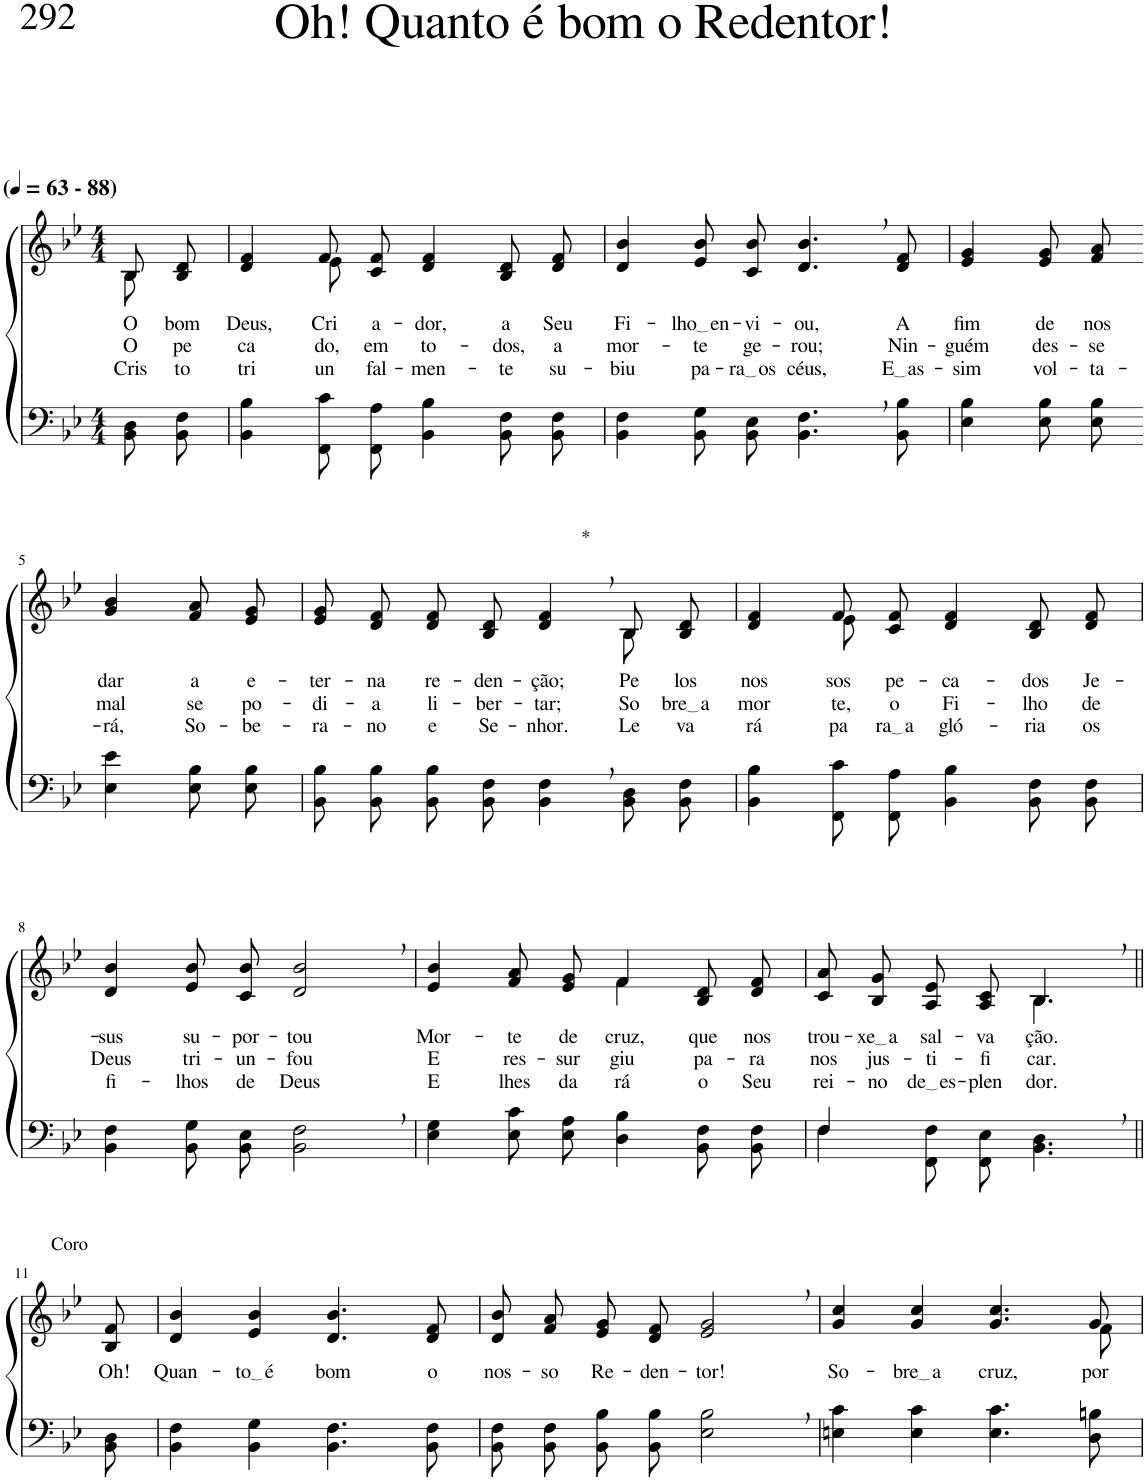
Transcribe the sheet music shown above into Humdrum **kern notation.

**kern	**kern	**text	**text	**text
*part2	*part1	*part1	*part1	*part1
*staff2	*staff1	*staff1	*staff1	*staff1
*I"Parte III e IV	*I"Parte I e II	*	*	*
*clefF4	*clefG2	*	*	*
*k[b-e-]	*k[b-e-]	*	*	*
*M4/4	*M4/4	*	*	*
*MM63	*MM63	*	*	*
=1	=1	=1	=1	=1
*	*^	*	*	*
!	!LO:TX:a:B:t=(	!	!	!	!
!	!LO:TX:a:B:t=- 88)	!	!	!	!
!	!	!	!LO:LY:b	!LO:LY:b	!LO:LY:b
8BB-\ 8D\L	8B-/L	8B-\	O	O	Cris-
!	!	!	!LO:LY:b	!LO:LY:b	!LO:LY:b
8BB-\ 8F\J	8B-/ 8d/J	8ryy	bom	pe-	-to
=2	=2	=2	=2	=2	=2
!	!	!	!LO:LY:b	!LO:LY:b	!LO:LY:b
4BB-\ 4B-\	4ryy	4d/ 4f/	Deus,	-ca-	tri-
!	!	!	!LO:LY:b	!LO:LY:b	!LO:LY:b
8FF/ 8c/L	8e-\	8f/L	Cri-	-do,	-un-
!	!	!	!LO:LY:b	!LO:LY:b	!LO:LY:b
8FF/ 8A/J	2ryy	8c/ 8f/J	-a-	em	-fal-
!	!	!	!LO:LY:b	!LO:LY:b	!LO:LY:b
4BB-\ 4B-\	.	4d/ 4f/	-dor,	to-	-men-
!	!	!	!LO:LY:b	!LO:LY:b	!LO:LY:b
8BB-\ 8F\L	.	8B-/ 8d/L	a	-dos,	-te
!	!	!	!LO:LY:b	!LO:LY:b	!LO:LY:b
8BB-\ 8F\J	8ryy	8d/ 8f/J	Seu	a	su-
=3	=3	=3	=3	=3	=3
!	!	!	!LO:LY:b	!LO:LY:b	!LO:LY:b
*	*v	*v	*	*	*
4BB-\ 4F\	4d/ 4b-/	Fi-	mor-	biu
!	!	!LO:LY:b	!LO:LY:b	!LO:LY:b
8BB-/ 8G/L	8e-/ 8b-/L	lho en	-te	pa-
!	!	!LO:LY:b	!LO:LY:b	!LO:LY:b
8BB-/ 8E-/J	8c/ 8b-/J	-vi-	ge-	ra os
!	!	!LO:LY:b	!LO:LY:b	!LO:LY:b
4.BB-\, 4.F\,	4.d/, 4.b-/,	-ou,	-rou;	céus,
!	!	!LO:LY:b	!LO:LY:b	!LO:LY:b
8BB-\ 8B-\	8d/ 8f/	A	Nin-	E as
=4	=4	=4	=4	=4
!	!	!LO:LY:b	!LO:LY:b	!LO:LY:b
4E-\ 4B-\	4e-/ 4g/	fim	-guém	-sim
!	!	!LO:LY:b	!LO:LY:b	!LO:LY:b
8E-\ 8B-\L	8e-/ 8g/L	de	des-	vol-
!	!	!LO:LY:b	!LO:LY:b	!LO:LY:b
8E-\ 8B-\J	8f/ 8a/J	nos	-se	-ta-
!!LO:LB:g=z
=5-	=5-	=5-	=5-	=5-
!	!	!LO:LY:b	!LO:LY:b	!LO:LY:b
4E-\ 4e-\	4g/ 4b-/	dar	mal	-rá,
!	!	!LO:LY:b	!LO:LY:b	!LO:LY:b
8E-\ 8B-\L	8f/ 8a/L	a	se	So-
!	!	!LO:LY:b	!LO:LY:b	!LO:LY:b
8E-\ 8B-\J	8e-/ 8g/J	e-	po-	-be-
=6	=6	=6	=6	=6
!	!	!LO:LY:b	!LO:LY:b	!LO:LY:b
*	*^	*	*	*
8BB-\ 8B-\L	8e-/ 8g/L	2.ryy	-ter-	-di-	-ra-
!	!	!	!LO:LY:b	!LO:LY:b	!LO:LY:b
8BB-\ 8B-\J	8d/ 8f/J	.	-na	-a	-no
!	!	!	!LO:LY:b	!LO:LY:b	!LO:LY:b
8BB-\ 8B-\L	8d/ 8f/L	.	re-	li-	e
!	!	!	!LO:LY:b	!LO:LY:b	!LO:LY:b
8BB-\ 8F\J	8B-/ 8d/J	.	-den-	-ber-	Se-
!	!LO:TX:a:t=*	!	!	!	!
!	!	!	!LO:LY:b	!LO:LY:b	!LO:LY:b
4BB-\, 4F\,	4d/, 4f/,	.	-ção;	-tar;	-nhor.
!	!	!	!LO:LY:b	!LO:LY:b	!LO:LY:b
8BB-\ 8D\L	8B-/L	8B-\	Pe-	So-	-Le-
!	!	!	!LO:LY:b	!LO:LY:b	!LO:LY:b
8BB-\ 8F\J	8B-/ 8d/J	8ryy	-los	bre a	-va-
=7	=7	=7	=7	=7	=7
!	!	!	!LO:LY:b	!LO:LY:b	!LO:LY:b
4BB-\ 4B-\	4ryy	4d/ 4f/	nos-	mor-	-rá
!	!	!	!LO:LY:b	!LO:LY:b	!LO:LY:b
8FF/ 8c/L	8e-\	8f/L	-sos	-te,	pa-
!	!	!	!LO:LY:b	!LO:LY:b	!LO:LY:b
8FF/ 8A/J	2ryy	8c/ 8f/J	pe-	o	ra a
!	!	!	!LO:LY:b	!LO:LY:b	!LO:LY:b
4BB-\ 4B-\	.	4d/ 4f/	-ca-	Fi-	gló-
!	!	!	!LO:LY:b	!LO:LY:b	!LO:LY:b
8BB-\ 8F\L	.	8B-/ 8d/L	-dos	-lho	-ria
!	!	!	!LO:LY:b	!LO:LY:b	!LO:LY:b
8BB-\ 8F\J	8ryy	8d/ 8f/J	Je-	de	os
!!LO:LB:g=z
=8	=8	=8	=8	=8	=8
!	!	!	!LO:LY:b	!LO:LY:b	!LO:LY:b
*	*v	*v	*	*	*
4BB-\ 4F\	4d/ 4b-/	-sus	Deus	fi-
!	!	!LO:LY:b	!LO:LY:b	!LO:LY:b
8BB-/ 8G/L	8e-/ 8b-/L	su-	tri-	-lhos
!	!	!LO:LY:b	!LO:LY:b	!LO:LY:b
8BB-/ 8E-/J	8c/ 8b-/J	-por-	-un-	de
!	!	!LO:LY:b	!LO:LY:b	!LO:LY:b
2BB-\, 2F\,	2d/, 2b-/,	-tou	-fou	Deus
=9	=9	=9	=9	=9
*	*^	*	*	*
!	!	!	!LO:LY:b	!LO:LY:b	!LO:LY:b
4E-\ 4G\	2ryy	4e-/ 4b-/	Mor-	E	E
!	!	!	!LO:LY:b	!LO:LY:b	!LO:LY:b
8E-\ 8c\L	.	8f/ 8a/L	-te	res-	lhes
!	!	!	!LO:LY:b	!LO:LY:b	!LO:LY:b
8E-\ 8A\J	.	8e-/ 8g/J	de	-sur-	da-
!	!	!	!LO:LY:b	!LO:LY:b	!LO:LY:b
4D\ 4B-\	4f\	4f/	cruz,	-giu	-rá
!	!	!	!LO:LY:b	!LO:LY:b	!LO:LY:b
8BB-\ 8F\L	4ryy	8B-/ 8d/L	que	pa-	o
!	!	!	!LO:LY:b	!LO:LY:b	!LO:LY:b
8BB-\ 8F\J	.	8d/ 8f/J	nos	-ra	Seu
=10	=10	=10	=10	=10	=10
*^	*	*	*	*	*
!	!	!	!	!LO:LY:b	!LO:LY:b	!LO:LY:b
4F/	4F\	8c/ 8a/L	2ryy	trou-	nos	rei-
!	!	!	!	!LO:LY:b	!LO:LY:b	!LO:LY:b
.	.	8B-/ 8g/J	.	xe a	jus-	-no
!	!	!	!	!LO:LY:b	!LO:LY:b	!LO:LY:b
2ryy	8FF/ 8F/L	8A/ 8e-/L	.	sal-	-ti-	de es
!	!	!	!	!LO:LY:b	!LO:LY:b	!LO:LY:b
.	8FF/ 8E-/J	8A/ 8c/J	.	-va-	-fi-	-plen-
!	!	!	!	!LO:LY:b	!LO:LY:b	!LO:LY:b
.	4.BB-\ 4.D\	4.B-,/	4.B-\	-ção.	-car.	-dor.
8ryy	.	.	.	.	.	.
*v	*v	*	*	*	*	*
*	*v	*v	*	*	*
!!LO:LB:g=z
=11||	=11||	=11||	=11||	=11||
!	!LO:TX:a:t=Coro	!	!	!
!	!	!LO:LY:b	!	!
8BB-\ 8D\	8B-/ 8f/	Oh!	.	.
=12	=12	=12	=12	=12
!	!	!LO:LY:b	!	!
4BB-\ 4F\	4d/ 4b-/	Quan-	.	.
!	!	!LO:LY:b	!	!
4BB-\ 4G\	4e-/ 4b-/	to é	.	.
!	!	!LO:LY:b	!	!
4.BB-\ 4.F\	4.d/ 4.b-/	bom	.	.
!	!	!LO:LY:b	!	!
8BB-\ 8F\	8d/ 8f/	o	.	.
=13	=13	=13	=13	=13
!	!	!LO:LY:b	!	!
8BB-\ 8F\L	8d/ 8b-/L	nos-	.	.
!	!	!LO:LY:b	!	!
8BB-\ 8F\J	8f/ 8a/J	-so	.	.
!	!	!LO:LY:b	!	!
8BB-\ 8B-\L	8e-/ 8g/L	Re-	.	.
!	!	!LO:LY:b	!	!
8BB-\ 8B-\J	8d/ 8f/J	-den-	.	.
!	!	!LO:LY:b	!	!
2E-\, 2B-\,	2e-/, 2g/,	-tor!	.	.
=14	=14	=14	=14	=14
!	!	!LO:LY:b	!	!
*	*^	*	*	*
4En\ 4c\	4g/ 4cc/	2..ryy	So-	.	.
!	!	!	!LO:LY:b	!	!
4E\ 4c\	4g/ 4cc/	.	bre a	.	.
!	!	!	!LO:LY:b	!	!
4.E\ 4.c\	4.g/ 4.cc/	.	cruz,	.	.
!	!	!	!LO:LY:b	!	!
8D\ 8Bn\	8g/	8f\	por	.	.
*	*v	*v	*	*	*
=	=	=	=	=
*-	*-	*-	*-	*-
